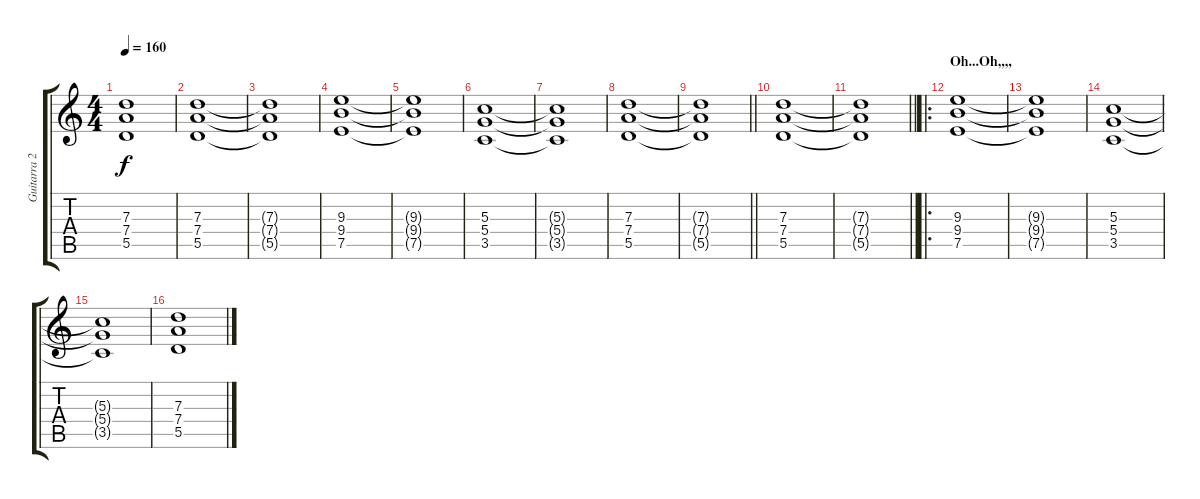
\track ("Guitarra 2" "Guitarra 2") {instrument distortionguitar}
\staff {score tabs}
\tuning (E4 B3 G3 D3 A2 E2) {hide}
\ts (4 4)
\tempo 160
\clef g2
\ks c
(7.3{t} 7.4{t} 5.5{t}).1{dy f} |
(7.3 7.4 5.5).1 |
(7.3{t} 7.4{t} 5.5{t}).1 |
(9.3 9.4 7.5).1 |
(9.3{t} 9.4{t} 7.5{t}).1 |
(5.3 5.4 3.5).1 |
(5.3{t} 5.4{t} 3.5{t}).1 |
(7.3 7.4 5.5).1 |
\barLineRight lightlight
(7.3{t} 7.4{t} 5.5{t}).1 |
(7.3 7.4 5.5).1 |
\barLineRight lightlight
(7.3{t} 7.4{t} 5.5{t}).1 |
\ro
\section ("" "Oh...Oh,,,,")
(9.3 9.4 7.5).1 |
(9.3{t} 9.4{t} 7.5{t}).1 |
(5.3 5.4 3.5).1 |
(5.3{t} 5.4{t} 3.5{t}).1 |
(7.3 7.4 5.5).1
